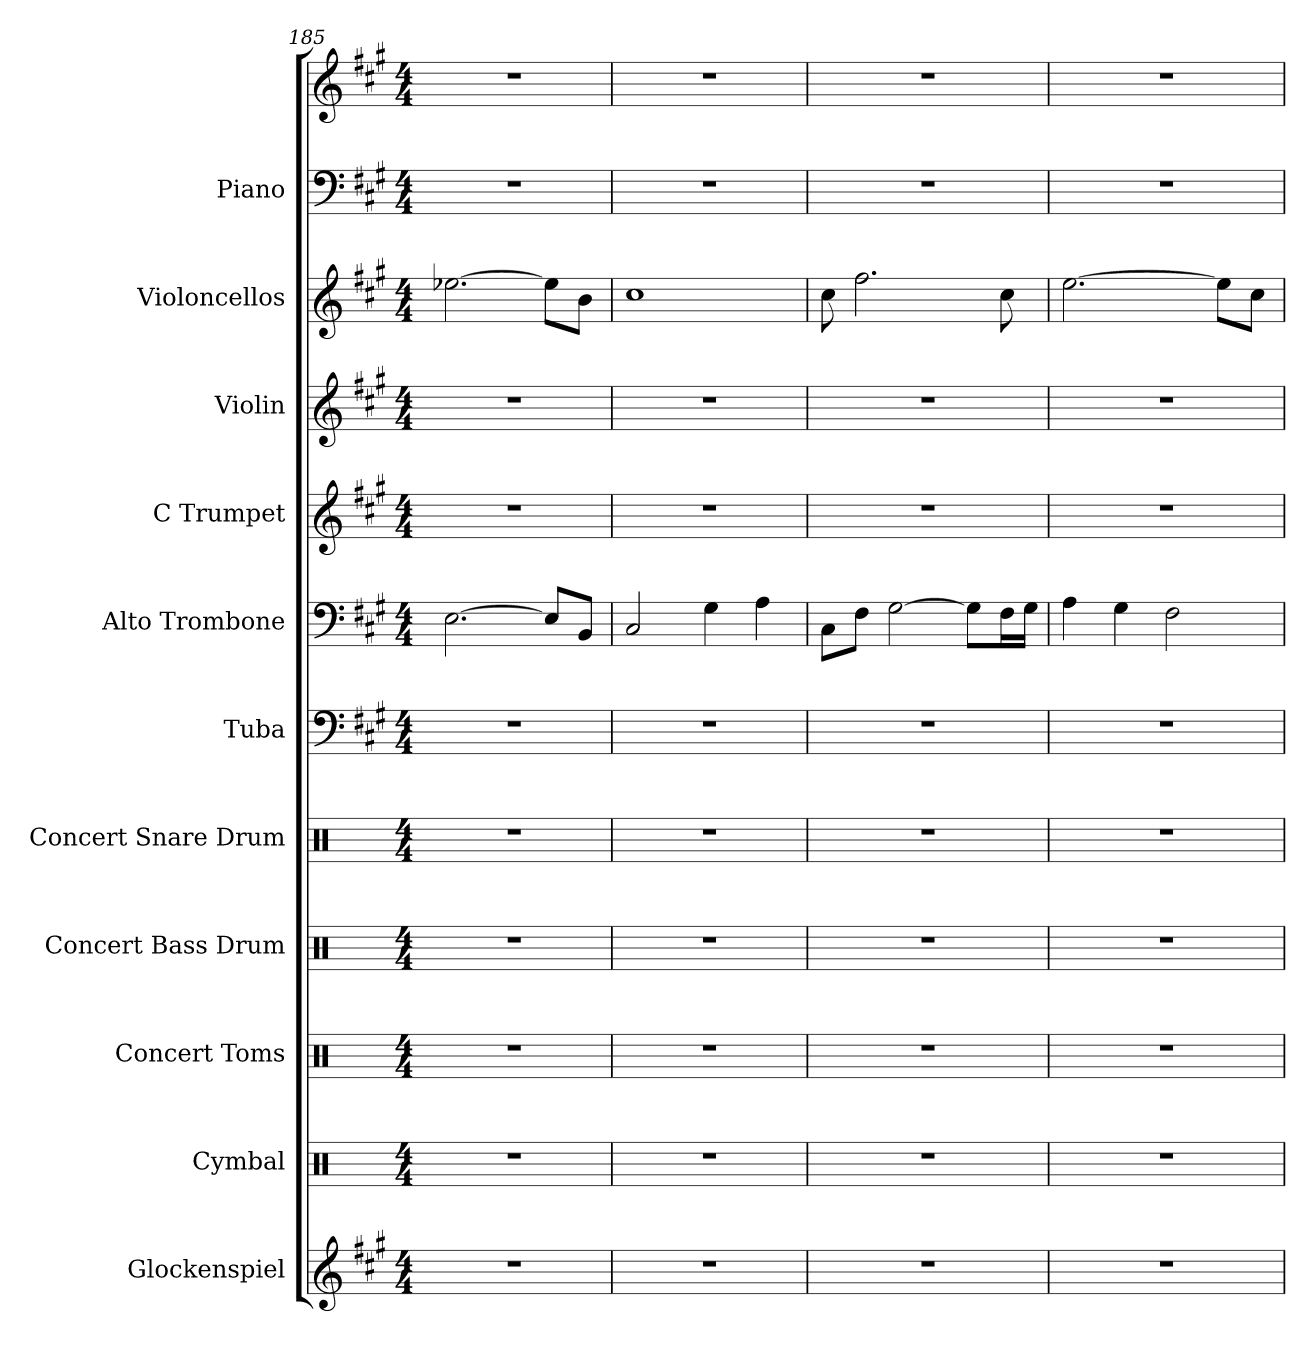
**kern	**kern	**kern	**kern	**kern	**kern	**kern	**kern	**kern	**kern	**kern	**kern
*part11	*part10	*part9	*part8	*part7	*part6	*part5	*part4	*part3	*part2	*part1	*part1
*staff12	*staff11	*staff10	*staff9	*staff8	*staff7	*staff6	*staff5	*staff4	*staff3	*staff2	*staff1
*I"Glockenspiel	*I"Cymbal	*I"Concert Toms	*I"Concert Bass Drum	*I"Concert Snare Drum	*I"Tuba	*I"Alto Trombone	*I"C Trumpet	*I"Violin	*I"Violoncellos	*I"Piano	*
*I'Glock.	*I'Cym.	*I'C. Toms	*I'Con. BD	*I'Con. Sn.	*I'Tba.	*I'A. Tbn.	*I'C Tpt.	*I'Vln.	*I'Vcs.	*I'Pno.	*
*clefG2	*clefX	*clefX	*clefX	*clefX	*clefF4	*clefF4	*clefG2	*clefG2	*clefG2	*clefF4	*clefG2
*ITrd-14c-24	*	*	*	*	*	*	*	*	*	*	*
*k[f#c#g#]	*k[]	*k[]	*k[]	*k[]	*k[f#c#g#]	*k[f#c#g#]	*k[f#c#g#]	*k[f#c#g#]	*k[f#c#g#]	*k[f#c#g#]	*k[f#c#g#]
*M4/4	*M4/4	*M4/4	*M4/4	*M4/4	*M4/4	*M4/4	*M4/4	*M4/4	*M4/4	*M4/4	*M4/4
=185	=185	=185	=185	=185	=185	=185	=185	=185	=185	=185	=185
1r	1r	1r	1r	1r	1r	[2.E\	1r	1r	[2.ee-X\	1r	1r
.	.	.	.	.	.	8E/L]	.	.	8ee-\L]	.	.
.	.	.	.	.	.	8BB/J	.	.	8b\J	.	.
=186	=186	=186	=186	=186	=186	=186	=186	=186	=186	=186	=186
1r	1r	1r	1r	1r	1r	2C#/	1r	1r	1cc#	1r	1r
.	.	.	.	.	.	4G#\	.	.	.	.	.
.	.	.	.	.	.	4A\	.	.	.	.	.
=187	=187	=187	=187	=187	=187	=187	=187	=187	=187	=187	=187
1r	1r	1r	1r	1r	1r	8C#\L	1r	1r	8cc#\	1r	1r
.	.	.	.	.	.	8F#\J	.	.	2.ff#\	.	.
.	.	.	.	.	.	[2G#\	.	.	.	.	.
.	.	.	.	.	.	8G#\L]	.	.	.	.	.
.	.	.	.	.	.	16F#\L	.	.	8cc#\	.	.
.	.	.	.	.	.	16G#\JJ	.	.	.	.	.
=188	=188	=188	=188	=188	=188	=188	=188	=188	=188	=188	=188
1r	1r	1r	1r	1r	1r	4A\	1r	1r	[2.ee\	1r	1r
.	.	.	.	.	.	4G#\	.	.	.	.	.
.	.	.	.	.	.	2F#\	.	.	.	.	.
.	.	.	.	.	.	.	.	.	8ee\L]	.	.
.	.	.	.	.	.	.	.	.	8cc#\J	.	.
=	=	=	=	=	=	=	=	=	=	=	=
*-	*-	*-	*-	*-	*-	*-	*-	*-	*-	*-	*-
